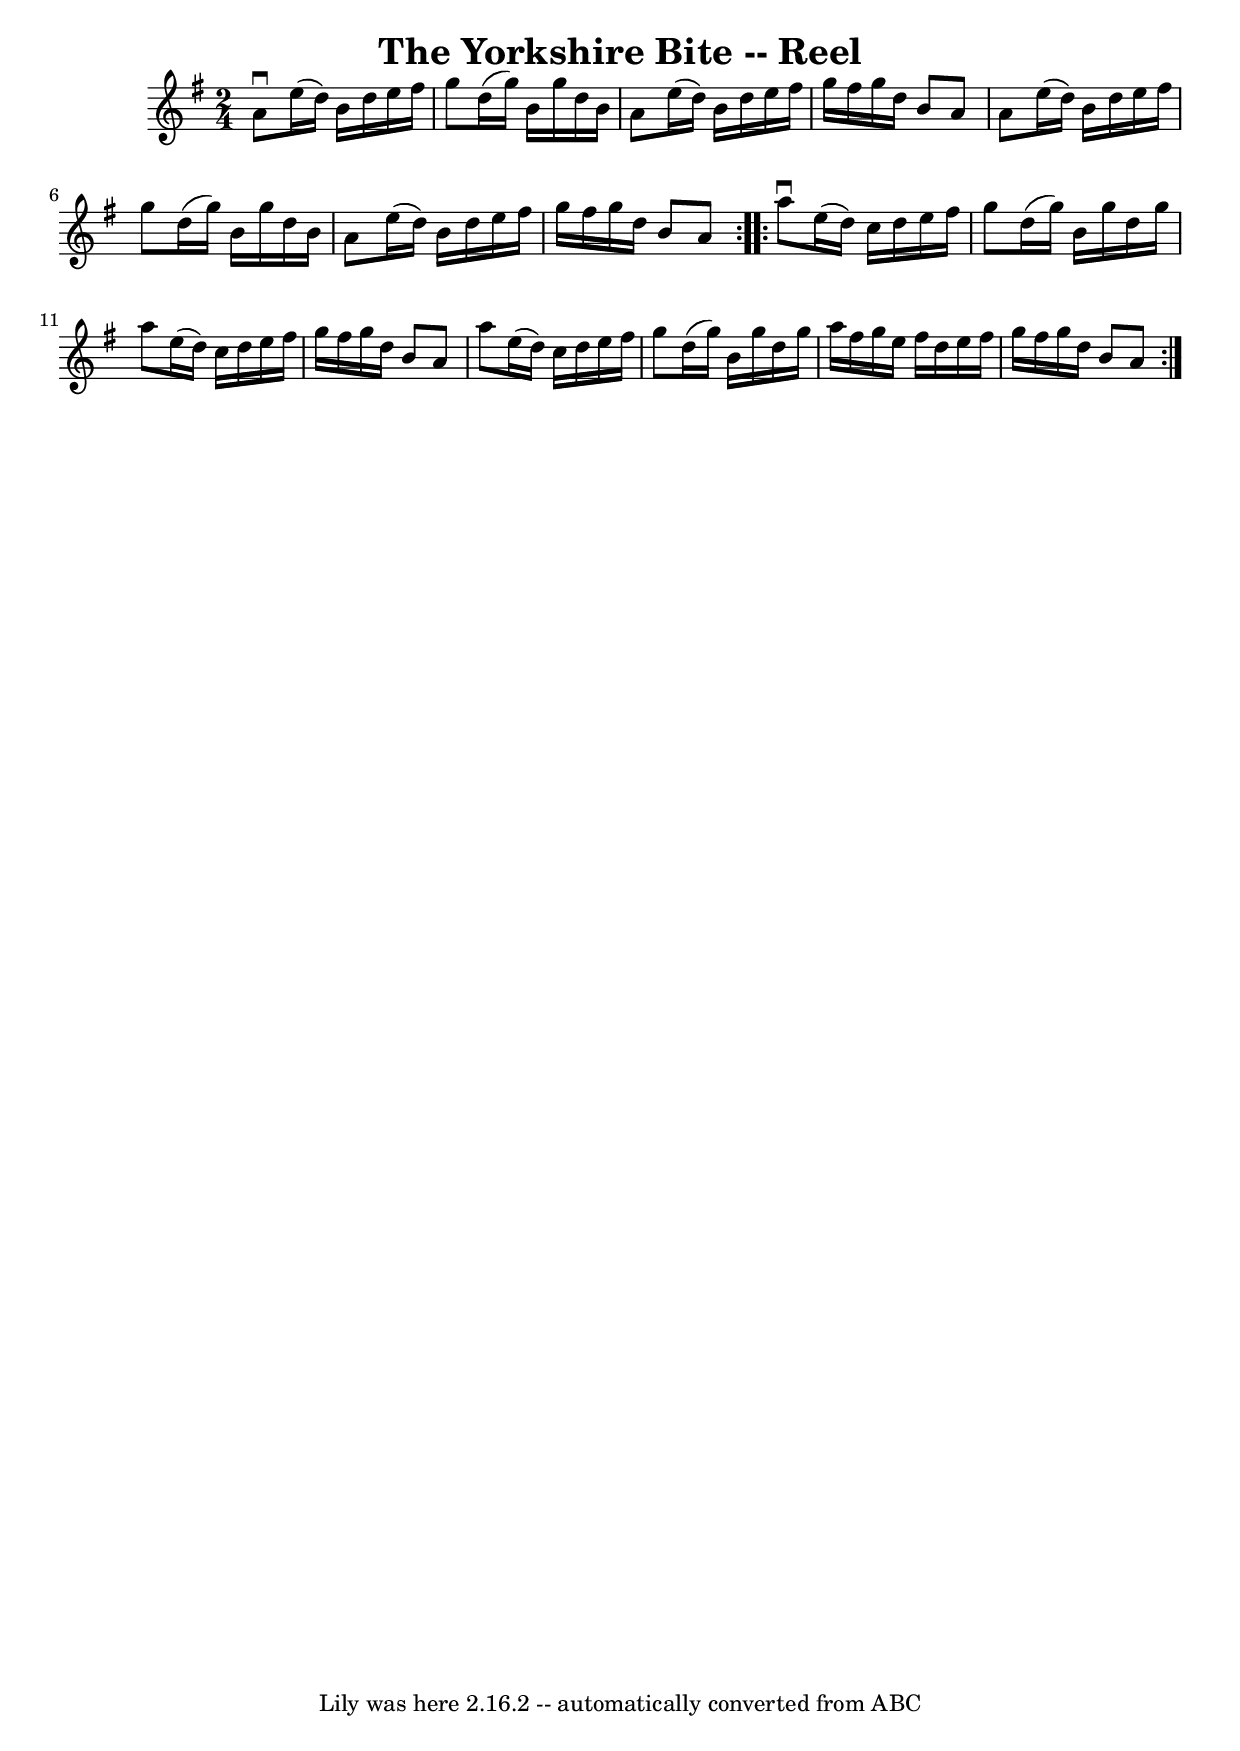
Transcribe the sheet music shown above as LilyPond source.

\version "2.16.2"
\include "Mammoth.ily"
\header {
	%% book = "Ryan's Mammoth Collection"
	crossRefNumber = "1"
	footnotes = "\\\\291"
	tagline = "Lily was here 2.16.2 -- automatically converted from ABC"
	title = "The Yorkshire Bite -- Reel"
}
voicedefault =  {


\repeat volta 2 {
\time 2/4 
\key a \dorian a'8^\downbow e''16 (d''16) b'16 d''16  
 e''16 fis''16    |
 g''8 d''16 (g''16) b'16 g''16    
d''16 b'16    |
 a'8 e''16 (d''16) b'16 d''16 e''16 
 fis''16    |
 g''16 fis''16 g''16 d''16 b'8 a'8    
|
 a'8 e''16 (d''16) b'16 d''16 e''16 fis''16    
|
 g''8 d''16 (g''16) b'16 g''16 d''16 b'16    
|
 a'8 e''16 (d''16) b'16 d''16 e''16 fis''16    
|
 g''16 fis''16 g''16 d''16 b'8 a'8    }     
\repeat volta 2 { a''8^\downbow e''16 (d''16) c''16 d''16    
e''16 fis''16    |
 g''8 d''16 (g''16) b'16 g''16    
d''16 g''16    |
 a''8 e''16 (d''16) c''16 d''16    
e''16 fis''16    |
 g''16 fis''16 g''16 d''16 b'8 a'8 
   |
 a''8 e''16 (d''16) c''16 d''16 e''16    
fis''16    |
 g''8 d''16 (g''16) b'16 g''16 d''16    
g''16    |
 a''16 fis''16 g''16 e''16 fis''16 d''16    
e''16 fis''16    |
 g''16 fis''16 g''16 d''16 b'8 a'8 
   }   
}

\score{
    <<

	\context Staff="default"
	{
	    \voicedefault 
	}

    >>
	\layout {
	}
	\midi {}
}
